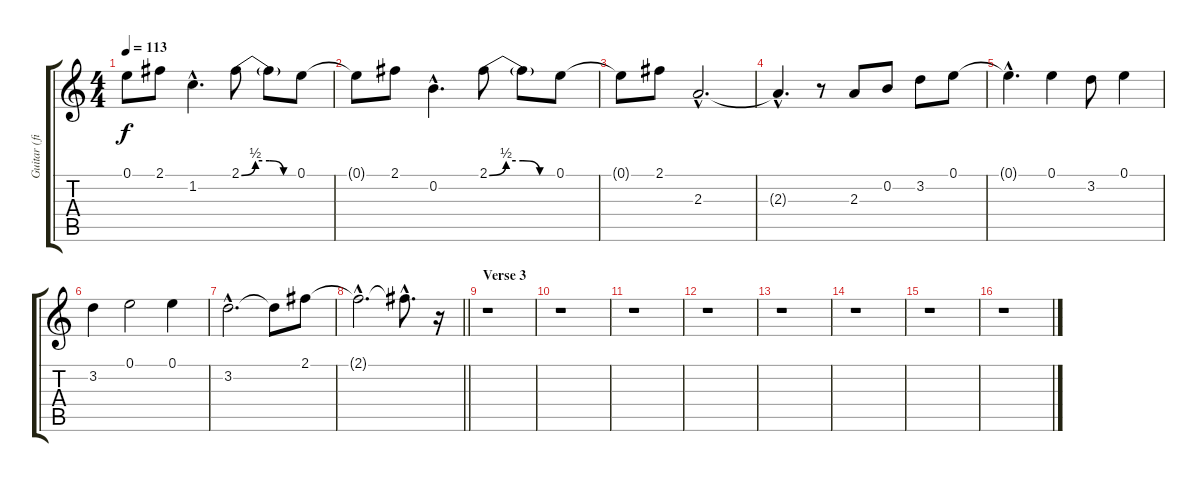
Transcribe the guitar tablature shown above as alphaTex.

\track ("Guitar (fills)" "Guitar (fi") {instrument overdrivenguitar}
\staff {score tabs}
\tuning (E4 B3 G3 D3 A2 E2) {hide}
\ts (4 4)
\tempo 113
\clef g2
\ks c
0.1{t}.8{dy f} 2.1.8 1.2{hac}.4{d} 2.1{be (custom 0 0 15 2 30 2 45 0 60 0)}.8 2.1{t}.8 0.1.8 |
0.1{t}.8 2.1.8 0.2{hac}.4{d} 2.1{be (custom 0 0 15 2 30 2 45 0 60 0)}.8 2.1{t}.8 0.1.8 |
0.1{t}.8 2.1.8 2.3{hac}.2{d} |
2.3{hac t}.4{d} r.8 2.3.8 0.2.8 3.2.8 0.1.8 |
0.1{hac t}.4{d} 0.1.4 3.2.8 0.1.4 |
3.2.4 0.1.2 0.1.4 |
3.2{hac}.2{d} 3.2{t}.8 2.1.8 |
\barLineRight lightlight
2.1{hac t}.2{d} 2.1{hac t}.8{d} r.16 |
\section ("" "Verse 3")
r.1 |
r.1 |
r.1 |
r.1 |
r.1 |
r.1 |
r.1 |
r.1
